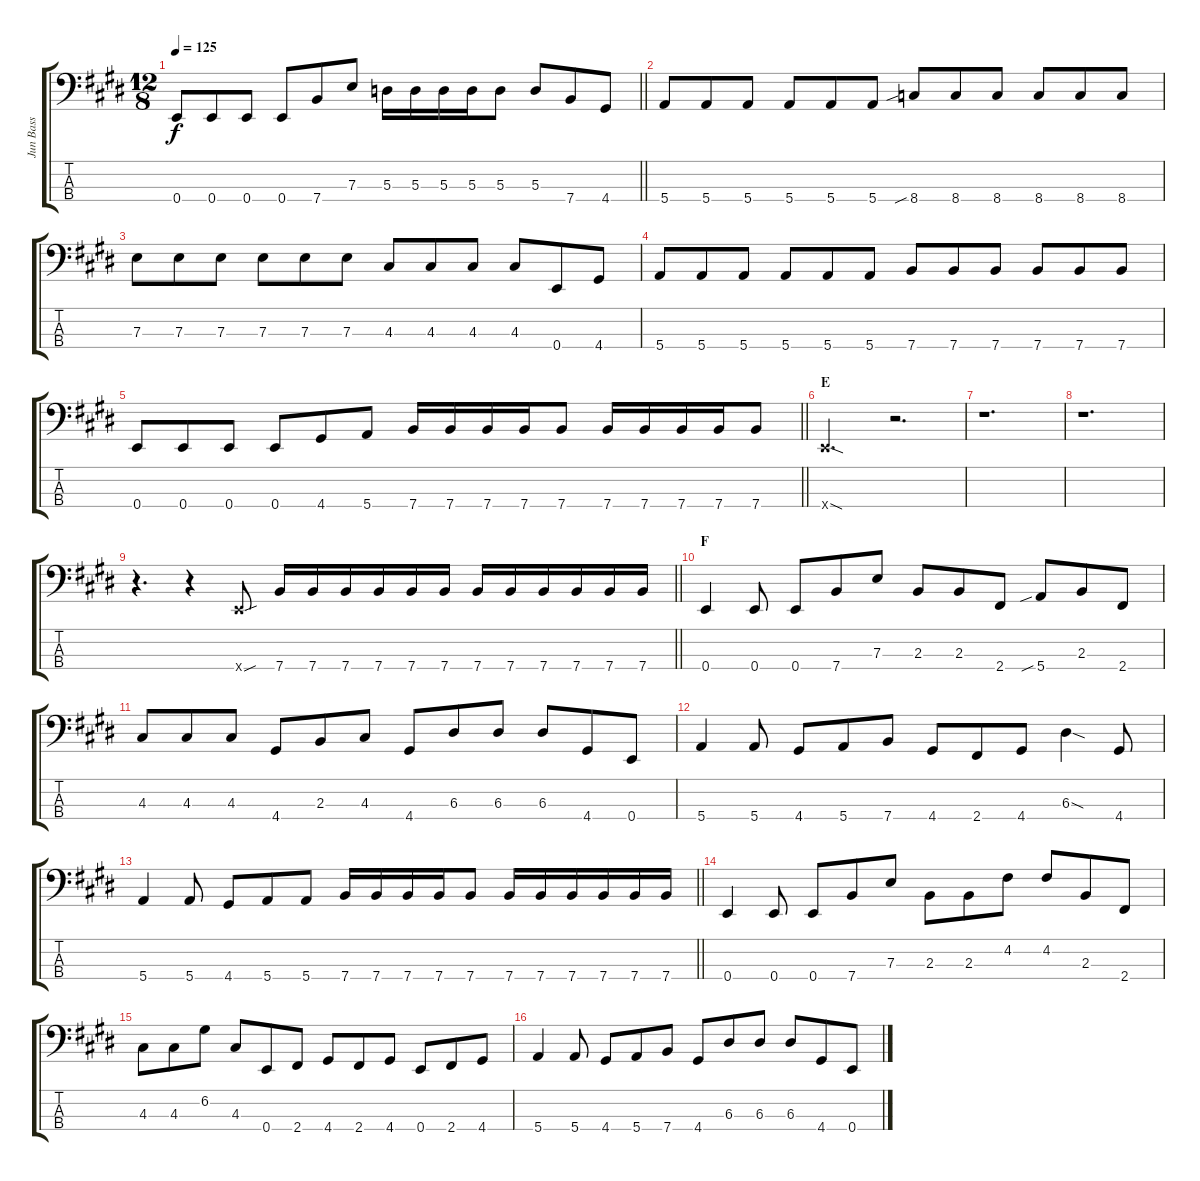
\track ("Jun Bass" "Jun Bass") {instrument electricbassfinger}
\staff {score tabs}
\tuning (G2 D2 A1 E1) {hide}
\ts (12 8)
\tempo 125
\clef f4
\barLineRight lightlight
\ks e
0.4.8{dy f} 0.4.8 0.4.8 0.4.8 7.4.8 7.3.8 5.3.16 5.3.16 5.3.16 5.3.16 5.3.8 5.3.8 7.4.8 4.4.8 |
5.4.8 5.4.8 5.4.8 5.4.8 5.4.8 5.4.8 8.4{sib}.8 8.4.8 8.4.8 8.4.8 8.4.8 8.4.8 |
7.3.8 7.3.8 7.3.8 7.3.8 7.3.8 7.3.8 4.3.8 4.3.8 4.3.8 4.3.8 0.4.8 4.4.8 |
5.4.8 5.4.8 5.4.8 5.4.8 5.4.8 5.4.8 7.4.8 7.4.8 7.4.8 7.4.8 7.4.8 7.4.8 |
\barLineRight lightlight
0.4.8 0.4.8 0.4.8 0.4.8 4.4.8 5.4.8 7.4.16 7.4.16 7.4.16 7.4.16 7.4.8 7.4.16 7.4.16 7.4.16 7.4.16 7.4.8 |
\section ("" "E")
0.4{sod x}.2{d} r.2{d} |
r.1{d} |
r.1{d} |
\barLineRight lightlight
r.4{d} r.4 0.4{sou x}.8 7.4.16 7.4.16 7.4.16 7.4.16 7.4.16 7.4.16 7.4.16 7.4.16 7.4.16 7.4.16 7.4.16 7.4.16 |
\section ("" "F")
0.4.4 0.4.8 0.4.8 7.4.8 7.3.8 2.3.8 2.3.8 2.4.8 5.4{sib}.8 2.3.8 2.4.8 |
4.3.8 4.3.8 4.3.8 4.4.8 2.3.8 4.3.8 4.4.8 6.3.8 6.3.8 6.3.8 4.4.8 0.4.8 |
5.4.4 5.4.8 4.4.8 5.4.8 7.4.8 4.4.8 2.4.8 4.4.8 6.3{sod}.4 4.4.8 |
\barLineRight lightlight
5.4.4 5.4.8 4.4.8 5.4.8 5.4.8 7.4.16 7.4.16 7.4.16 7.4.16 7.4.8 7.4.16 7.4.16 7.4.16 7.4.16 7.4.16 7.4.16 |
0.4.4 0.4.8 0.4.8 7.4.8 7.3.8 2.3.8 2.3.8 4.2.8 4.2.8 2.3.8 2.4.8 |
4.3.8 4.3.8 6.2.8 4.3.8 0.4.8 2.4.8 4.4.8 2.4.8 4.4.8 0.4.8 2.4.8 4.4.8 |
5.4.4 5.4.8 4.4.8 5.4.8 7.4.8 4.4.8 6.3.8 6.3.8 6.3.8 4.4.8 0.4.8
